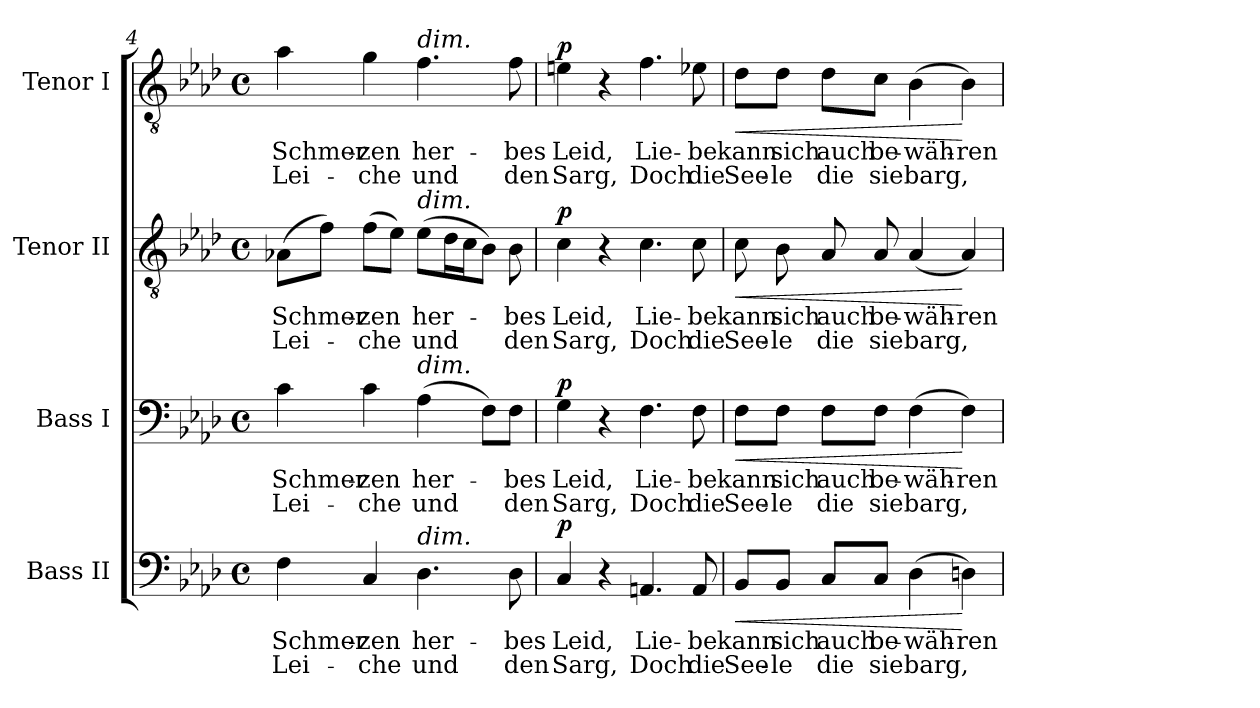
**kern	**text	**text	**dynam	**kern	**text	**text	**dynam	**kern	**text	**text	**dynam	**kern	**text	**text	**dynam
*part4	*part4	*part4	*part4	*part3	*part3	*part3	*part3	*part2	*part2	*part2	*part2	*part1	*part1	*part1	*part1
*staff4	*staff4	*staff4	*staff4	*staff3	*staff3	*staff3	*staff3	*staff2	*staff2	*staff2	*staff2	*staff1	*staff1	*staff1	*staff1
*I"Bass II	*	*	*	*I"Bass I	*	*	*	*I"Tenor II	*	*	*	*I"Tenor I	*	*	*
*I'B.	*	*	*	*I'B.	*	*	*	*I'T.	*	*	*	*I'T.	*	*	*
*clefF4	*	*	*	*clefF4	*	*	*	*clefGv2	*	*	*	*clefGv2	*	*	*
*	*	*	*	*	*	*	*	*ITrd7c12	*	*	*	*ITrd7c12	*	*	*
*k[b-e-a-d-]	*	*	*	*k[b-e-a-d-]	*	*	*	*k[b-e-a-d-]	*	*	*	*k[b-e-a-d-]	*	*	*
*A-:	*	*	*	*A-:	*	*	*	*A-:	*	*	*	*A-:	*	*	*
*M4/4	*	*	*	*M4/4	*	*	*	*M4/4	*	*	*	*M4/4	*	*	*
*met(c)	*	*	*	*met(c)	*	*	*	*met(c)	*	*	*	*met(c)	*	*	*
=4	=4	=4	=4	=4	=4	=4	=4	=4	=4	=4	=4	=4	=4	=4	=4
!	!LO:LY:b:color=#000000	!LO:LY:b:color=#000000	!	!	!	!	!	!	!	!	!	!	!	!	!
!	!	!	!	!	!LO:LY:b:color=#000000	!LO:LY:b:color=#000000	!	!	!	!	!	!	!	!	!
!	!	!	!	!	!	!	!	!	!LO:LY:b:color=#000000	!LO:LY:b:color=#000000	!	!	!	!	!
!	!	!	!	!	!	!	!	!	!	!	!	!	!LO:LY:b:color=#000000	!LO:LY:b:color=#000000	!
4Fi\	Schmer-	Lei-	.	4ci\	Schmer-	Lei-	.	(8AA-Xi\L	Schmer-	Lei-	.	4A-i\	Schmer-	Lei-	.
.	.	.	.	.	.	.	.	8Fi\J)	.	.	.	.	.	.	.
!	!LO:LY:b:color=#000000	!LO:LY:b:color=#000000	!	!	!	!	!	!	!	!	!	!	!	!	!
!	!	!	!	!	!LO:LY:b:color=#000000	!LO:LY:b:color=#000000	!	!	!	!	!	!	!	!	!
!	!	!	!	!	!	!	!	!	!LO:LY:b:color=#000000	!LO:LY:b:color=#000000	!	!	!	!	!
!	!	!	!	!	!	!	!	!	!	!	!	!	!LO:LY:b:color=#000000	!LO:LY:b:color=#000000	!
4Ci/	-zen	-che	.	4ci\	-zen	-che	.	(8Fi\L	-zen	-che	.	4Gi\	-zen	-che	.
.	.	.	.	.	.	.	.	8E-i\J)	.	.	.	.	.	.	.
!	!LO:LY:b:color=#000000	!LO:LY:b:color=#000000	!	!	!	!	!	!	!	!	!	!	!	!	!
!	!	!	!	!	!LO:LY:b:color=#000000	!LO:LY:b:color=#000000	!	!	!	!	!	!	!	!	!
!	!	!	!	!	!	!	!	!	!LO:LY:b:color=#000000	!LO:LY:b:color=#000000	!	!	!	!	!
!	!	!	!	!	!	!	!	!	!	!	!	!LO:TX:a:i:t=dim.	!	!	!
!	!	!	!	!	!	!	!	!LO:TX:a:i:t=dim.	!	!	!	!	!	!	!
!	!	!	!	!LO:TX:a:i:t=dim.	!	!	!	!	!	!	!	!	!	!	!
!LO:TX:a:i:t=dim.	!	!	!	!	!	!	!	!	!	!	!	!	!	!	!
!	!	!	!	!	!	!	!	!	!	!	!	!	!LO:LY:b:color=#000000	!LO:LY:b:color=#000000	!
4.D-i\	her-	und	.	(4A-i\	her-	und	.	(8E-i\L	her-	und	.	4.Fi\	her-	und	.
.	.	.	.	.	.	.	.	16D-i\L	.	.	.	.	.	.	.
.	.	.	.	.	.	.	.	16Ci\J	.	.	.	.	.	.	.
.	.	.	.	8Fi\L)	.	.	.	8BB-i\J)	.	.	.	.	.	.	.
!	!LO:LY:b:color=#000000	!LO:LY:b:color=#000000	!	!	!	!	!	!	!	!	!	!	!	!	!
!	!	!	!	!	!LO:LY:b:color=#000000	!LO:LY:b:color=#000000	!	!	!	!	!	!	!	!	!
!	!	!	!	!	!	!	!	!	!LO:LY:b:color=#000000	!LO:LY:b:color=#000000	!	!	!	!	!
!	!	!	!	!	!	!	!	!	!	!	!	!	!LO:LY:b:color=#000000	!LO:LY:b:color=#000000	!
8D-i\	-bes	den	.	8Fi\J	-bes	den	.	8BB-i\	-bes	den	.	8Fi\	-bes	den	.
!!LO:LB:g=z
=5	=5	=5	=5	=5	=5	=5	=5	=5	=5	=5	=5	=5	=5	=5	=5
!	!LO:LY:b:color=#000000	!LO:LY:b:color=#000000	!	!	!	!	!	!	!	!	!	!	!	!	!
!	!	!	!	!	!LO:LY:b:color=#000000	!LO:LY:b:color=#000000	!	!	!	!	!	!	!	!	!
!	!	!	!	!	!	!	!	!	!LO:LY:b:color=#000000	!LO:LY:b:color=#000000	!	!	!	!	!
!	!	!	!	!	!	!	!	!	!	!	!	!	!LO:LY:b:color=#000000	!LO:LY:b:color=#000000	!
4Ci/	Leid,	Sarg,	p	4Gi\	Leid,	Sarg,	p	4Ci\	Leid,	Sarg,	p	4Eni\	Leid,	Sarg,	p
4r	.	.	.	4r	.	.	.	4r	.	.	.	4r	.	.	.
!	!LO:LY:b:color=#000000	!LO:LY:b:color=#000000	!	!	!	!	!	!	!	!	!	!	!	!	!
!	!	!	!	!	!LO:LY:b:color=#000000	!LO:LY:b:color=#000000	!	!	!	!	!	!	!	!	!
!	!	!	!	!	!	!	!	!	!LO:LY:b:color=#000000	!LO:LY:b:color=#000000	!	!	!	!	!
!	!	!	!	!	!	!	!	!	!	!	!	!	!LO:LY:b:color=#000000	!LO:LY:b:color=#000000	!
4.AAni/	Lie-	Doch	.	4.Fi\	Lie-	Doch	.	4.Ci\	Lie-	Doch	.	4.Fi\	Lie-	Doch	.
!	!LO:LY:b:color=#000000	!LO:LY:b:color=#000000	!	!	!	!	!	!	!	!	!	!	!	!	!
!	!	!	!	!	!LO:LY:b:color=#000000	!LO:LY:b:color=#000000	!	!	!	!	!	!	!	!	!
!	!	!	!	!	!	!	!	!	!LO:LY:b:color=#000000	!LO:LY:b:color=#000000	!	!	!	!	!
!	!	!	!	!	!	!	!	!	!	!	!	!	!LO:LY:b:color=#000000	!LO:LY:b:color=#000000	!
8AAi/	-be	die	.	8Fi\	-be	die	.	8Ci\	-be	die	.	8E-Xi\	-be	die	.
=6	=6	=6	=6	=6	=6	=6	=6	=6	=6	=6	=6	=6	=6	=6	=6
!	!LO:LY:b:color=#000000	!LO:LY:b:color=#000000	!LO:HP:b	!	!	!	!	!	!	!	!	!	!	!	!
!	!	!	!	!	!LO:LY:b:color=#000000	!LO:LY:b:color=#000000	!LO:HP:b	!	!	!	!	!	!	!	!
!	!	!	!	!	!	!	!	!	!LO:LY:b:color=#000000	!LO:LY:b:color=#000000	!LO:HP:b	!	!	!	!
!	!	!	!	!	!	!	!	!	!	!	!	!	!LO:LY:b:color=#000000	!LO:LY:b:color=#000000	!LO:HP:b
8BB-i/L	kann	See-	<	8Fi\L	kann	See-	<	8Ci\	kann	See-	<	8D-i\L	kann	See-	<
!	!LO:LY:b:color=#000000	!LO:LY:b:color=#000000	!	!	!	!	!	!	!	!	!	!	!	!	!
!	!	!	!	!	!LO:LY:b:color=#000000	!LO:LY:b:color=#000000	!	!	!	!	!	!	!	!	!
!	!	!	!	!	!	!	!	!	!LO:LY:b:color=#000000	!LO:LY:b:color=#000000	!	!	!	!	!
!	!	!	!	!	!	!	!	!	!	!	!	!	!LO:LY:b:color=#000000	!LO:LY:b:color=#000000	!
8BB-i/J	sich	-le	.	8Fi\J	sich	-le	.	8BB-i\	sich	-le	.	8D-i\J	sich	-le	.
!	!LO:LY:b:color=#000000	!LO:LY:b:color=#000000	!	!	!	!	!	!	!	!	!	!	!	!	!
!	!	!	!	!	!LO:LY:b:color=#000000	!LO:LY:b:color=#000000	!	!	!	!	!	!	!	!	!
!	!	!	!	!	!	!	!	!	!LO:LY:b:color=#000000	!LO:LY:b:color=#000000	!	!	!	!	!
!	!	!	!	!	!	!	!	!	!	!	!	!	!LO:LY:b:color=#000000	!LO:LY:b:color=#000000	!
8Ci/L	auch	die	.	8Fi\L	auch	die	.	8AA-i/	auch	die	.	8D-i\L	auch	die	.
!	!LO:LY:b:color=#000000	!LO:LY:b:color=#000000	!	!	!	!	!	!	!	!	!	!	!	!	!
!	!	!	!	!	!LO:LY:b:color=#000000	!LO:LY:b:color=#000000	!	!	!	!	!	!	!	!	!
!	!	!	!	!	!	!	!	!	!LO:LY:b:color=#000000	!LO:LY:b:color=#000000	!	!	!	!	!
!	!	!	!	!	!	!	!	!	!	!	!	!	!LO:LY:b:color=#000000	!LO:LY:b:color=#000000	!
8Ci/J	be-	sie	.	8Fi\J	be-	sie	.	8AA-i/	be-	sie	.	8Ci\J	be-	sie	.
!	!LO:LY:b:color=#000000	!LO:LY:b:color=#000000	!	!	!	!	!	!	!	!	!	!	!	!	!
!	!	!	!	!	!LO:LY:b:color=#000000	!LO:LY:b:color=#000000	!	!	!	!	!	!	!	!	!
!	!	!	!	!	!	!	!	!	!LO:LY:b:color=#000000	!LO:LY:b:color=#000000	!	!	!	!	!
!	!	!	!	!	!	!	!	!	!	!	!	!	!LO:LY:b:color=#000000	!LO:LY:b:color=#000000	!
(4D-i\	-wäh-	barg,	.	(4Fi\	-wäh-	barg,	.	(4AA-i/	-wäh-	barg,	.	(4BB-i\	-wäh-	barg,	.
!	!LO:LY:b:color=#000000	!	!	!	!	!	!	!	!	!	!	!	!	!	!
!	!	!	!	!	!LO:LY:b:color=#000000	!	!	!	!	!	!	!	!	!	!
!	!	!	!	!	!	!	!	!	!LO:LY:b:color=#000000	!	!	!	!	!	!
!	!	!	!	!	!	!	!	!	!	!	!	!	!LO:LY:b:color=#000000	!	!
4Dni\)	-ren	.	[	4Fi\)	-ren	.	[	4AA-i/)	-ren	.	[	4BB-i\)	-ren	.	[
=	=	=	=	=	=	=	=	=	=	=	=	=	=	=	=
*-	*-	*-	*-	*-	*-	*-	*-	*-	*-	*-	*-	*-	*-	*-	*-
